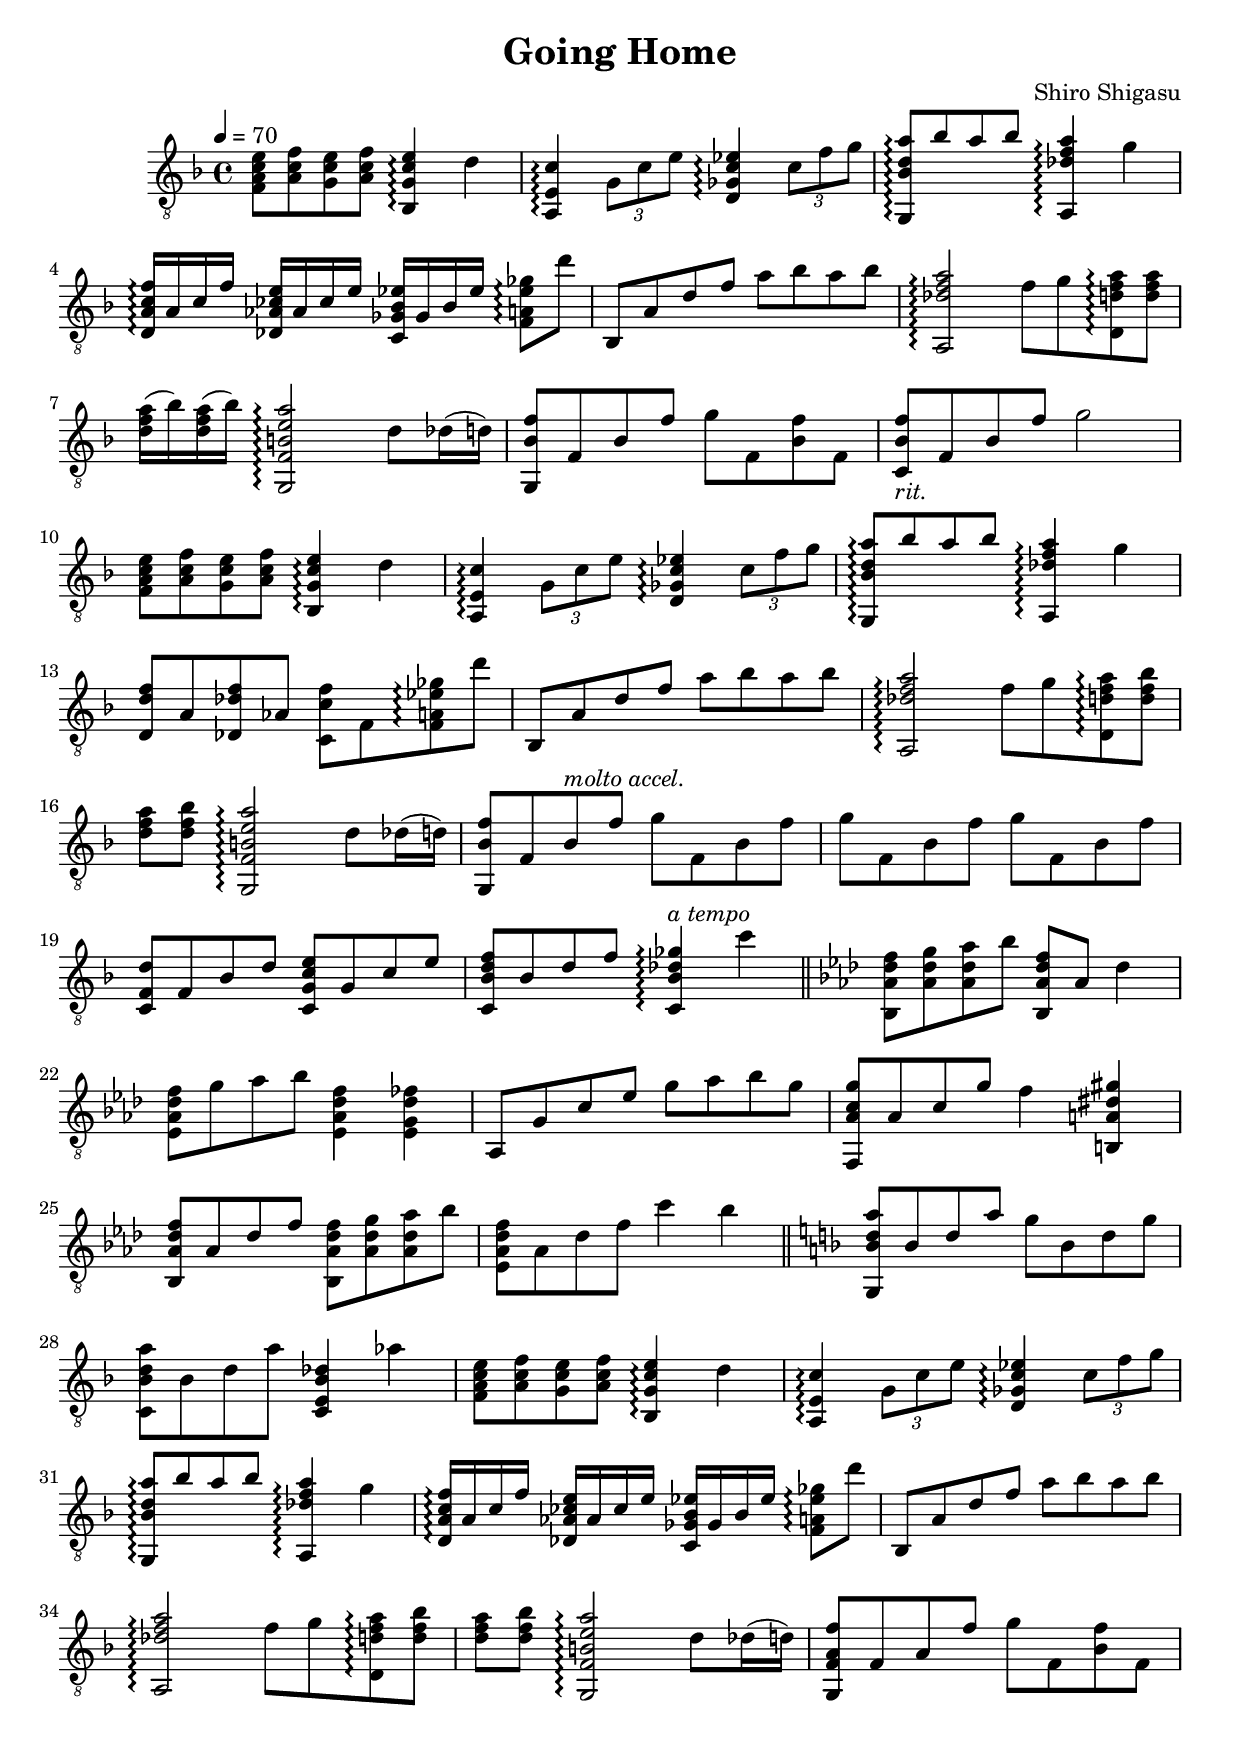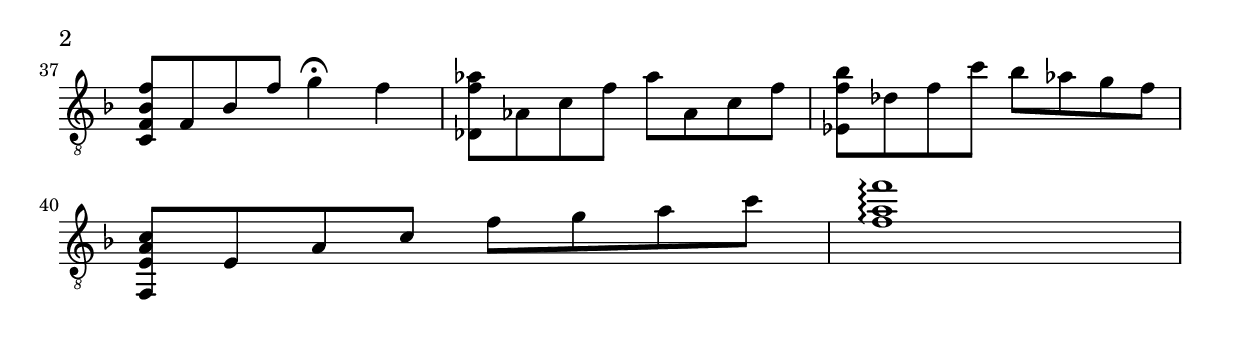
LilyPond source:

\header {
  title = "Going Home"
  composer = "Shiro Shigasu"
}
\version "2.24.1"
\score {
  \relative {
    \tempo 4 = 70
    \time 4/4
    \key f \major
    \clef "treble_8"
    <f a c e>8 <a c f> <g c e> <a c f> <bes, g' c e>4\arpeggio d'
    <a, e' c'>4\arpeggio \tuplet 3/2  {g'8 c e} <d, ges c ees>4\arpeggio 
      \tuplet 3/2 {c'8 f g}
    <g,, bes' d a'>8\arpeggio bes'' a bes <a,, des' f a>4\arpeggio g'' \break
    <d, a' c f>16\arpeggio a' c f <des, aes' ces e>16 aes' ces e 
      <c, ges' bes ees>16 ges' bes ees <f, a ees' ges>8\arpeggio d''
    bes,,8 a' d f a bes a bes
    <a,, des' f a>2\arpeggio f''8 g <d, d' f a>\arpeggio <d' f a> \break
    <d f a>16( bes') <d, f a>( bes') <g,, f' b e a>2\arpeggio d''8 des16( d)
    <g,, bes' f'>8 f' bes f' g f, <bes f'> f
    <c bes' f'>8-\markup {\italic "rit."} f bes f' g2 \break
    % repeat from beginning (bars 1-3)
    <f, a c e>8 <a c f> <g c e> <a c f> <bes, g' c e>4\arpeggio d'
    <a, e' c'>4\arpeggio \tuplet 3/2  {g'8 c e} <d, ges c ees>4\arpeggio 
      \tuplet 3/2 {c'8 f g}
    <g,, bes' d a'>8\arpeggio bes'' a bes <a,, des' f a>4\arpeggio g'' \break
    % end of repeat
    <d, d' f>8 a' <des, des' f> aes' <c, c' f> f
      <f a ees' ges>\arpeggio d''
    bes,,8 a' d f a bes a bes
    <a,, des' f a>2\arpeggio f''8 g <d, d' f a>\arpeggio <d' f bes> \break
    <d f a>8 <d f bes> <g,, f' b e a>2\arpeggio d''8 des16( d) 
    <g,, bes' f'>8 f' bes^\markup {\italic "molto accel."} f' g f, bes f' 
    g f, bes f' g f, bes f' \break
    <c, f d'>8 f bes d <c, g' c e> g' c e
    <c, bes' d f>8 bes' d f <c, bes' des ges>4\arpeggio^\markup {\italic "a tempo"} c''
    \section
    % key change at measure 21
    \key f \minor
    <bes,, aes' des f>8 <aes' des g> <aes des aes'> bes' <bes,, aes' des f> aes' des4 \break
    <ees, aes des f>8 g' aes bes <ees,, aes des f>4 <ees g des' fes>
    aes,8 g' c ees g aes bes g
    <f,, aes' c g'>8 aes' c g' f4 <b,, a' dis gis> \break
    <bes aes' des f>8 aes' des f <bes,, aes' des f> <aes' des g> <aes des aes'> bes'
    <ees,, aes des f> aes des f c'4 bes
    \section
    % back to original key at measure 27
    \key f \major
    <g,, bes' d a'>8 bes' d a' g bes, d g \break
    <c,, bes' d a'> bes' d a' <c,, e bes' des>4 aes''
    % repeat from beginning... kind of
    <f, a c e>8 <a c f> <g c e> <a c f> <bes, g' c e>4\arpeggio d'
    <a, e' c'>4\arpeggio \tuplet 3/2  {g'8 c e} <d, ges c ees>4\arpeggio 
      \tuplet 3/2 {c'8 f g} \break
    <g,, bes' d a'>8\arpeggio bes'' a bes <a,, des' f a>4\arpeggio g''
    <d, a' c f>16\arpeggio a' c f <des, aes' ces e>16 aes' ces e 
      <c, ges' bes ees>16 ges' bes ees <f, a ees' ges>8\arpeggio d''
    bes,,8 a' d f a bes a bes \break
    <a,, des' f a>2\arpeggio f''8 g <d, d' f a>\arpeggio <d' f bes>
    <d f a>8 <d f bes> <g,, f' b e a>2\arpeggio d''8 des16( d) 
    % end repeat
    <g,, f' a f'>8 f' a f' g f, <bes f'> f \break
    <c f bes f'> f bes f' g4\fermata f
    <des, f' aes>8 aes' c f aes aes, c f
    <ees, f' bes> des' f c' bes aes g f \break
    <f,, e' a c> e' a c f g a c
    <f, a f'>1\arpeggio
  }
}
